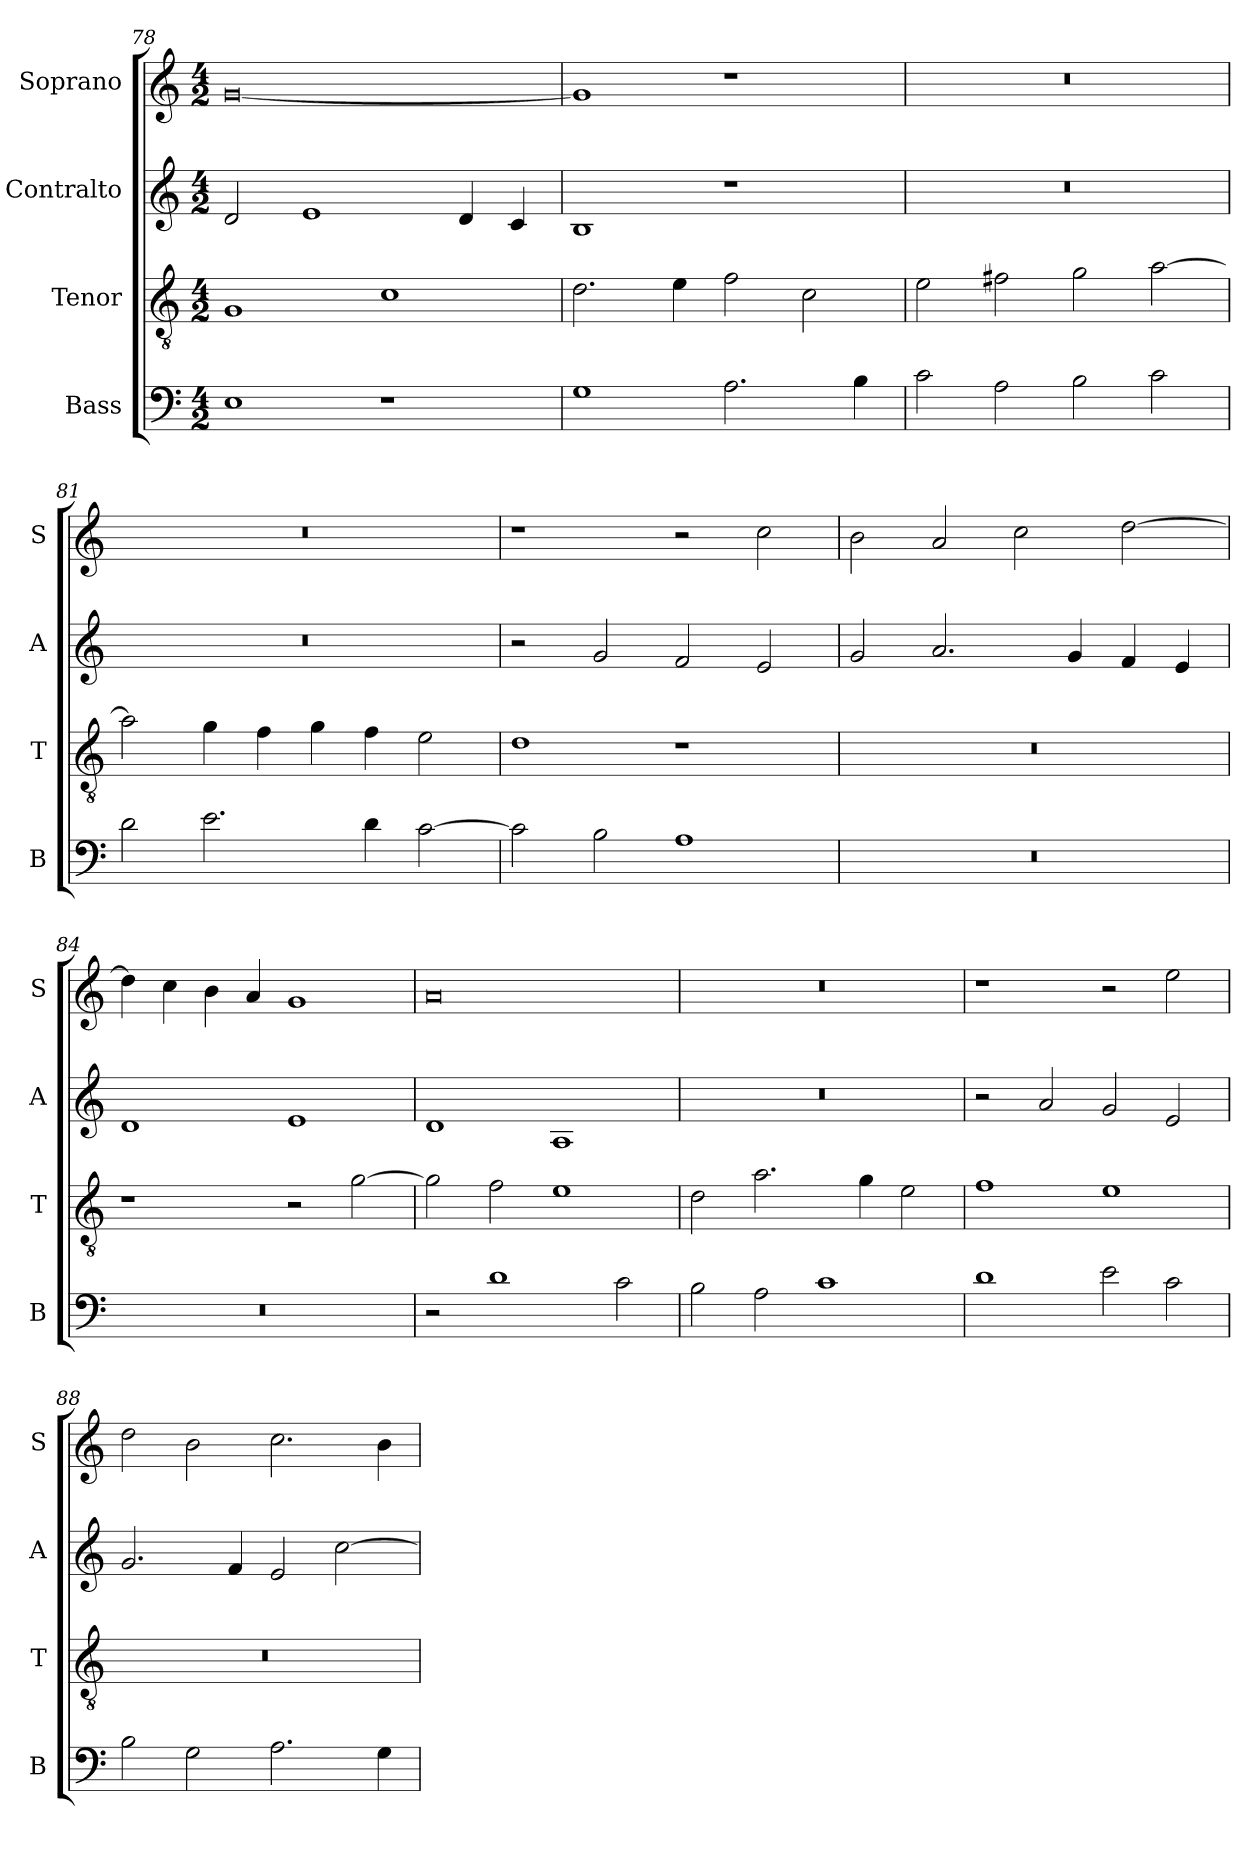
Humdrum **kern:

**kern	**kern	**kern	**kern
*part4	*part3	*part2	*part1
*staff4	*staff3	*staff2	*staff1
*I"Bass	*I"Tenor	*I"Contralto	*I"Soprano
*I'B	*I'T	*I'A	*I'S
*clefF4	*clefGv2	*clefG2	*clefG2
*k[]	*k[]	*k[]	*k[]
*G:mix	*G:mix	*G:mix	*G:mix
*M4/2	*M4/2	*M4/2	*M4/2
=78	=78	=78	=78
1E	1G	2d	[0g
.	.	1e	.
1r	1c	.	.
.	.	4d	.
.	.	4c	.
=79	=79	=79	=79
1G	2.d	1B	1g]
.	4e	.	.
2.A	2f	1r	1r
.	2c	.	.
4B	.	.	.
=80	=80	=80	=80
2c	2e	0r	0r
2A	2f#X	.	.
2B	2g	.	.
2c	[2a	.	.
=81	=81	=81	=81
2d	2a]	0r	0r
2.e	4g	.	.
.	4f	.	.
.	4g	.	.
4d	4f	.	.
[2c	2e	.	.
=82	=82	=82	=82
2c]	1d	2r	1r
2B	.	2g	.
1A	1r	2f	2r
.	.	2e	2cc
=83	=83	=83	=83
0r	0r	2g	2b
.	.	2.a	2a
.	.	.	2cc
.	.	4g	.
.	.	4f	[2dd
.	.	4e	.
=84	=84	=84	=84
0r	1r	1d	4dd]
.	.	.	4cc
.	.	.	4b
.	.	.	4a
.	2r	1e	1g
.	[2g	.	.
=85	=85	=85	=85
2r	2g]	1d	0a
1d	2f	.	.
.	1e	1A	.
2c	.	.	.
=86	=86	=86	=86
2B	2d	0r	0r
2A	2.a	.	.
1c	.	.	.
.	4g	.	.
.	2e	.	.
=87	=87	=87	=87
1d	1f	2r	1r
.	.	2a	.
2e	1e	2g	2r
2c	.	2e	2ee
=88	=88	=88	=88
2B	0r	2.g	2dd
2G	.	.	2b
.	.	4f	.
2.A	.	2e	2.cc
.	.	[2cc	.
4G	.	.	4b
=	=	=	=
*-	*-	*-	*-
